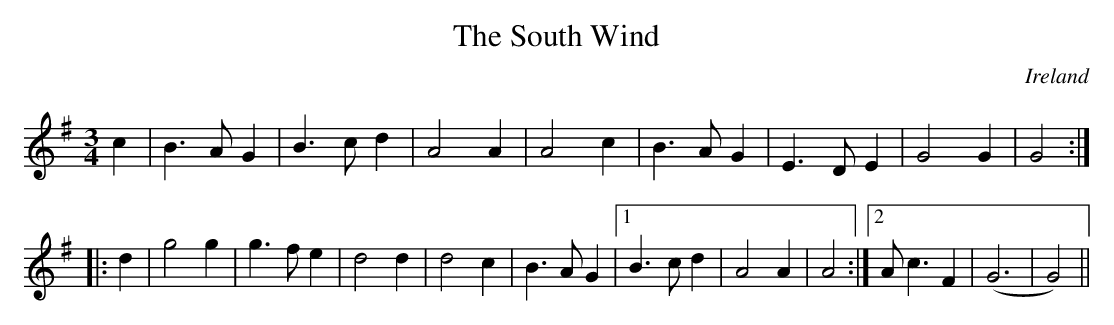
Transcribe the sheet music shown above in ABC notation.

X:1
T:South Wind, The
O:Ireland
M:3/4
K:G
c2|\
B3A G2|B3c d2|A4 A2|A4 c2|\
B3A G2|E3D E2|G4 G2|G4::
d2|\
g4 g2|g3f e2|d4 d2|d4 c2|B3AG2\
|1 B3cd2|A4 A2|A4 :|2 Ac3 F2|(G6|G4)||
